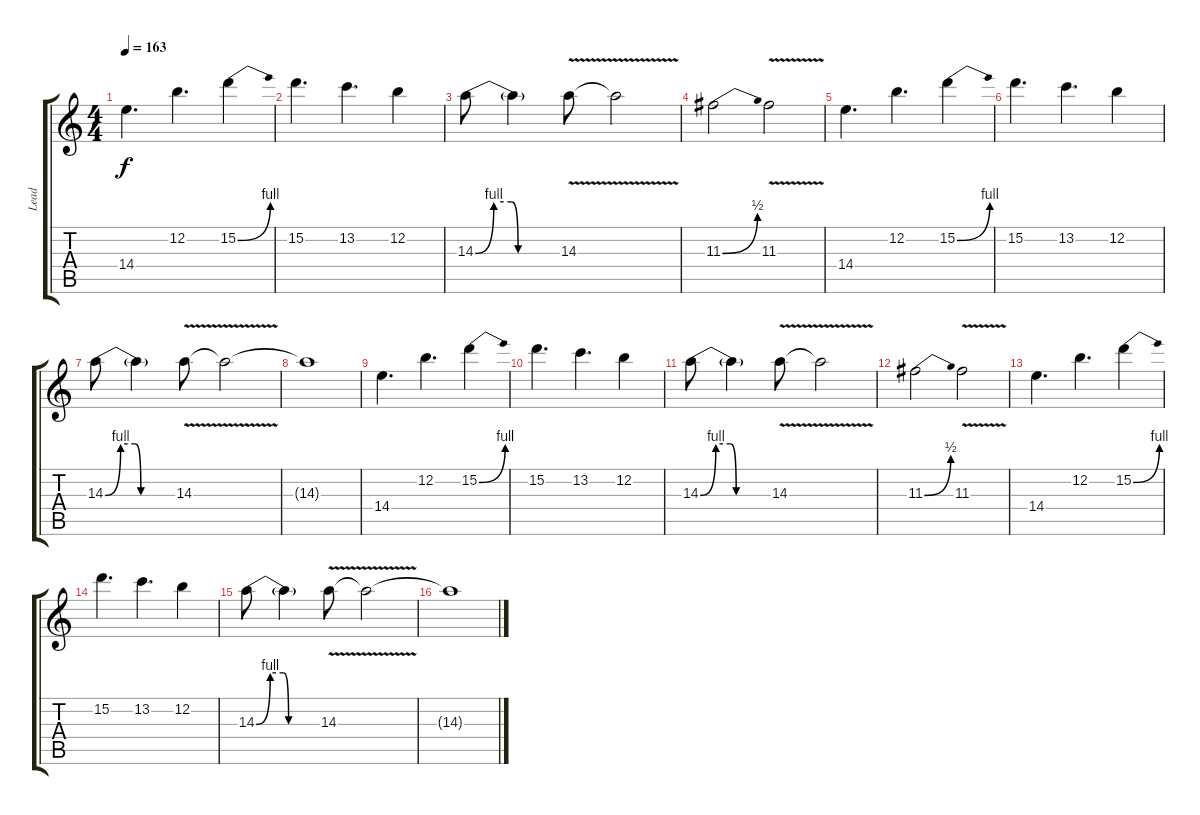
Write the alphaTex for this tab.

\track ("Lead" "Lead") {instrument distortionguitar}
\staff {score tabs}
\tuning (E4 B3 G3 D3 A2 E2) {hide}
\ts (4 4)
\tempo 163
\clef g2
\ks c
14.4.4{d dy f} 12.2.4{d} 15.2{be (bend 0 0 60 4)}.4 |
15.2.4{d} 13.2.4{d} 12.2.4 |
14.3{be (custom 0 0 13 4 25 4 30 0 60 0)}.8 14.3{t}.4 14.3{v}.8 14.3{t}.2 |
11.3{be (bend 0 0 60 2)}.2 11.3{v}.2 |
14.4.4{d} 12.2.4{d} 15.2{be (bend 0 0 60 4)}.4 |
15.2.4{d} 13.2.4{d} 12.2.4 |
14.3{be (custom 0 0 13 4 25 4 30 0 60 0)}.8 14.3{t}.4 14.3{v}.8 14.3{t}.2 |
14.3{t}.1 |
14.4.4{d volume 4} 12.2.4{d} 15.2{be (bend 0 0 60 4)}.4 |
15.2.4{d} 13.2.4{d} 12.2.4 |
14.3{be (custom 0 0 13 4 25 4 30 0 60 0)}.8 14.3{t}.4 14.3{v}.8 14.3{t}.2 |
11.3{be (bend 0 0 60 2)}.2 11.3{v}.2 |
14.4.4{d volume 0} 12.2.4{d} 15.2{be (bend 0 0 60 4)}.4 |
15.2.4{d} 13.2.4{d} 12.2.4 |
14.3{be (custom 0 0 13 4 25 4 30 0 60 0)}.8 14.3{t}.4 14.3{v}.8 14.3{t}.2 |
14.3{t}.1
